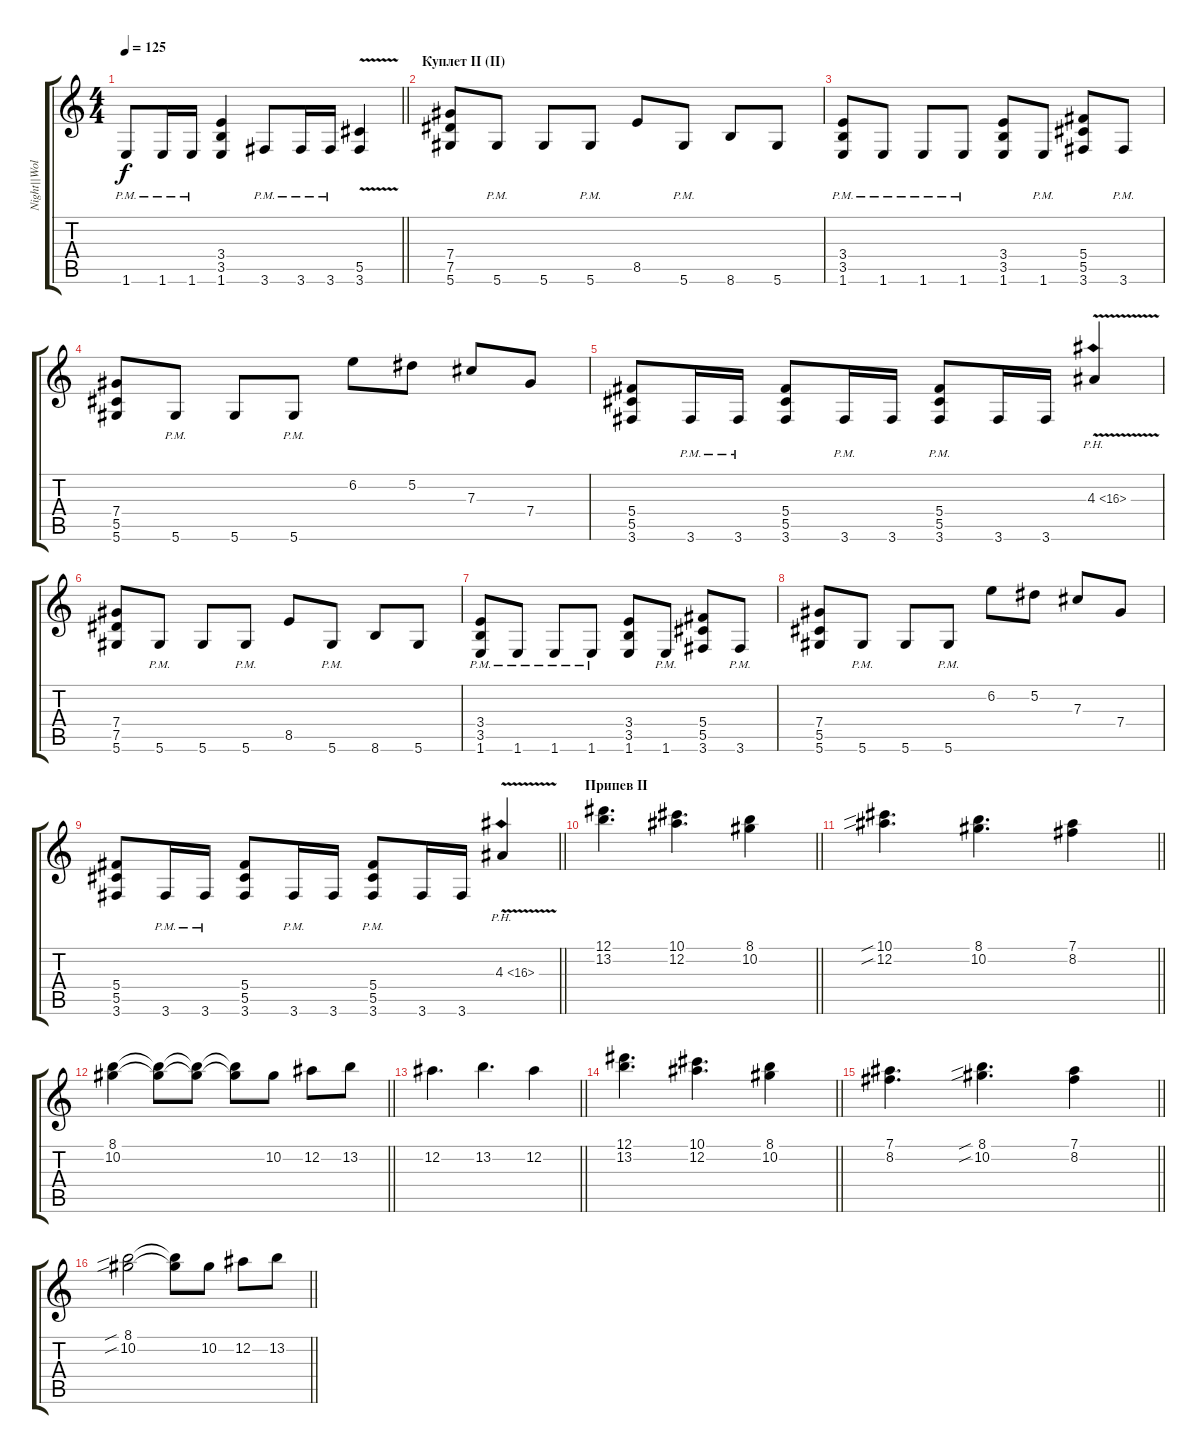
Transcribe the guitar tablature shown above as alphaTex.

\track ("Night||Wolf" "Night||Wol") {instrument distortionguitar}
\staff {score tabs}
\tuning (Eb4 Bb3 Gb3 Db3 Ab2 Eb2) {hide}
\ts (4 4)
\tempo 125
\clef g2
\barLineRight lightlight
\ks c
1.6{pm}.8{dy f} 1.6{pm}.16 1.6{pm}.16 (3.4 3.5 1.6).4 3.6{pm}.8 3.6{pm}.16 3.6{pm}.16 (5.5{v} 3.6{v}).4 |
\section ("" "Куплет II (II)")
(7.4 7.5 5.6).8 5.6{pm}.8 5.6.8 5.6{pm}.8 8.5.8 5.6{pm}.8 8.6.8 5.6.8 |
(3.4 3.5 1.6{pm}).8 1.6{pm}.8 1.6{pm}.8 1.6{pm}.8 (3.4 3.5 1.6).8 1.6{pm}.8 (5.4 5.5 3.6).8 3.6{pm}.8 |
(7.4 5.5 5.6).8 5.6{pm}.8 5.6.8 5.6{pm}.8 6.2.8 5.2.8 7.3.8 7.4.8 |
(5.4 5.5 3.6).8 3.6{pm}.16 3.6{pm}.16 (5.4 5.5 3.6).8 3.6{pm}.16 3.6.16 (5.4 5.5 3.6{pm}).8 3.6.16 3.6.16 4.3{ph 12 v}.4 |
(7.4 7.5 5.6).8 5.6{pm}.8 5.6.8 5.6{pm}.8 8.5.8 5.6{pm}.8 8.6.8 5.6.8 |
(3.4 3.5 1.6{pm}).8 1.6{pm}.8 1.6{pm}.8 1.6{pm}.8 (3.4 3.5 1.6).8 1.6{pm}.8 (5.4 5.5 3.6).8 3.6{pm}.8 |
(7.4 5.5 5.6).8 5.6{pm}.8 5.6.8 5.6{pm}.8 6.2.8 5.2.8 7.3.8 7.4.8 |
\barLineRight lightlight
(5.4 5.5 3.6).8 3.6{pm}.16 3.6{pm}.16 (5.4 5.5 3.6).8 3.6{pm}.16 3.6.16 (5.4 5.5 3.6{pm}).8 3.6.16 3.6.16 4.3{ph 12 v}.4 |
\section ("" "Припев II")
\barLineRight lightlight
(12.1 13.2).4{d} (10.1 12.2).4{d} (8.1 10.2).4 |
\barLineRight lightlight
(10.1{sib} 12.2{sib}).4{d} (8.1 10.2).4{d} (7.1 8.2).4 |
\barLineRight lightlight
(8.1 10.2).4 (8.1{t} 10.2{t}).8 (8.1{t} 10.2{t}).8 (8.1{t} 10.2{t}).8 10.2.8 12.2.8 13.2.8 |
\barLineRight lightlight
12.2.4{d} 13.2.4{d} 12.2.4 |
\barLineRight lightlight
(12.1 13.2).4{d} (10.1 12.2).4{d} (8.1 10.2).4 |
\barLineRight lightlight
(7.1 8.2).4{d} (8.1{sib} 10.2{sib}).4{d} (7.1 8.2).4 |
\barLineRight lightlight
(8.1{sib} 10.2{sib}).2 (8.1{t} 10.2{t}).8 10.2.8 12.2.8 13.2.8
